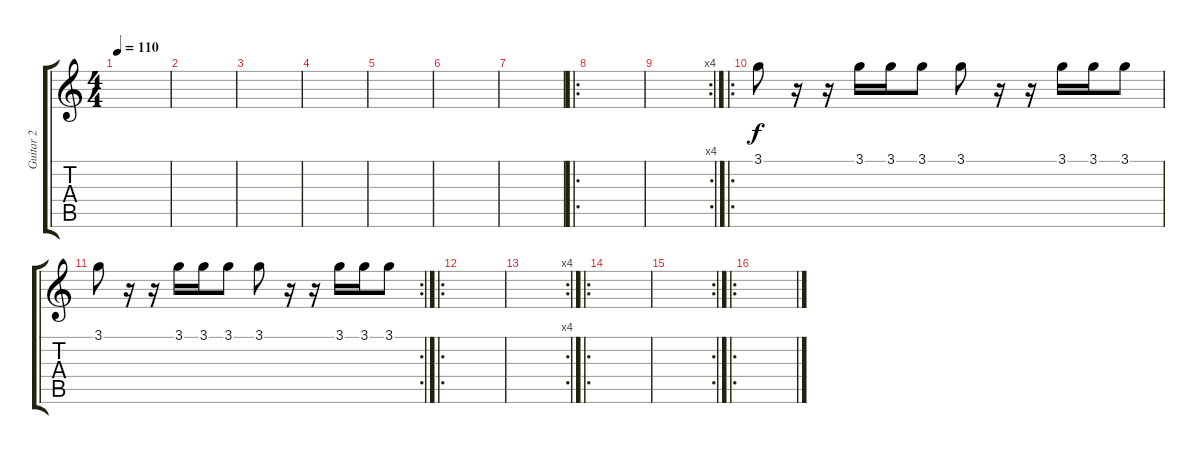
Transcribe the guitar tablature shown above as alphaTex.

\track ("Guitar 2" "Guitar 2") {instrument overdrivenguitar}
\staff {score tabs}
\tuning (E4 B3 G3 D3 A2 E2) {hide}
\ts (4 4)
\tempo 110
\clef g2
\ks c
|
|
|
|
|
|
|
\ro
|
\rc 4
|
\ro
3.1.8 r.16 r.16 3.1.16 3.1.16 3.1.8 3.1.8 r.16 r.16 3.1.16 3.1.16 3.1.8 |
\rc 2
3.1.8 r.16 r.16 3.1.16 3.1.16 3.1.8 3.1.8 r.16 r.16 3.1.16 3.1.16 3.1.8 |
\ro
|
\rc 4
|
\ro
|
\rc 2
|
\ro
